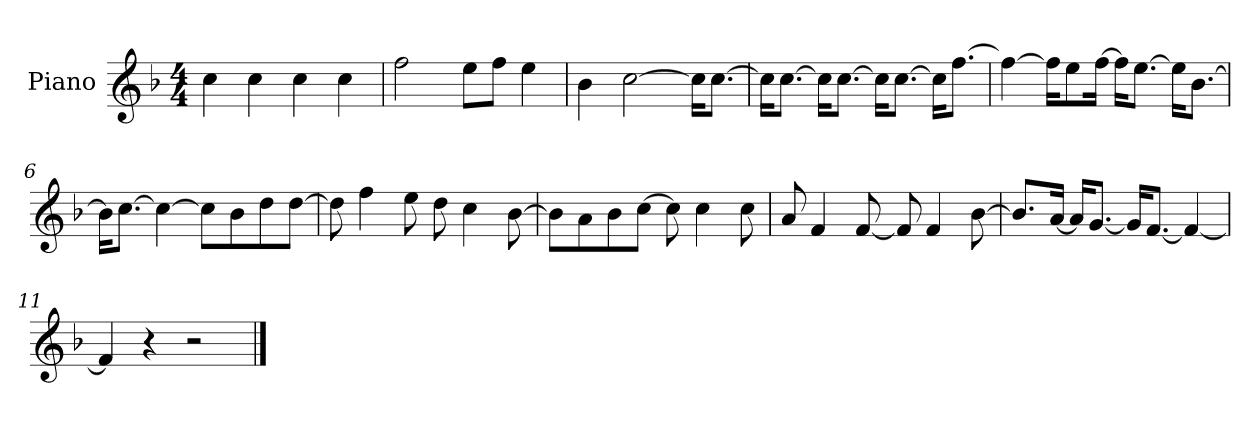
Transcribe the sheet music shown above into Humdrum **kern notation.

**kern
*part1
*staff1
*I"Piano
*I'P-no
*clefG2
*k[b-]
*M4/4
*MM90
=1
4cc\
4cc\
4cc\
4cc\
=2
2ff\
8ee\L
8ff\J
4ee\
=3
4b-\
[2cc\
16cc\KL]
[8.cc\J
=4
16cc\KL]
[8.cc\J
16cc\KL]
[8.cc\J
16cc\KL]
[8.cc\J
16cc\KL]
[8.ff\J
=5
4ff\_
16ff\KL]
8ee\
[16ff\Jk
16ff\KL]
[8.ee\J
16ee\KL]
[8.b-\J
!!LO:LB:g=z
=6
16b-\KL]
[8.cc\J
4cc\_
8cc\L]
8b-\
8dd\
[8dd\J
=7
8dd\]
4ff\
8ee\
8dd\
4cc\
[8b-\
=8
8b-\L]
8a\
8b-\
[8cc\J
8cc\]
4cc\
8cc\
=9
8a/
4f/
[8f/
8f/]
4f/
[8b-\
=10
8.b-/L]
[16a/Jk
16a/KL]
[8.g/J
16g/KL]
[8.f/J
4f/_
=11
4f/]
4r
2r
==
*-
